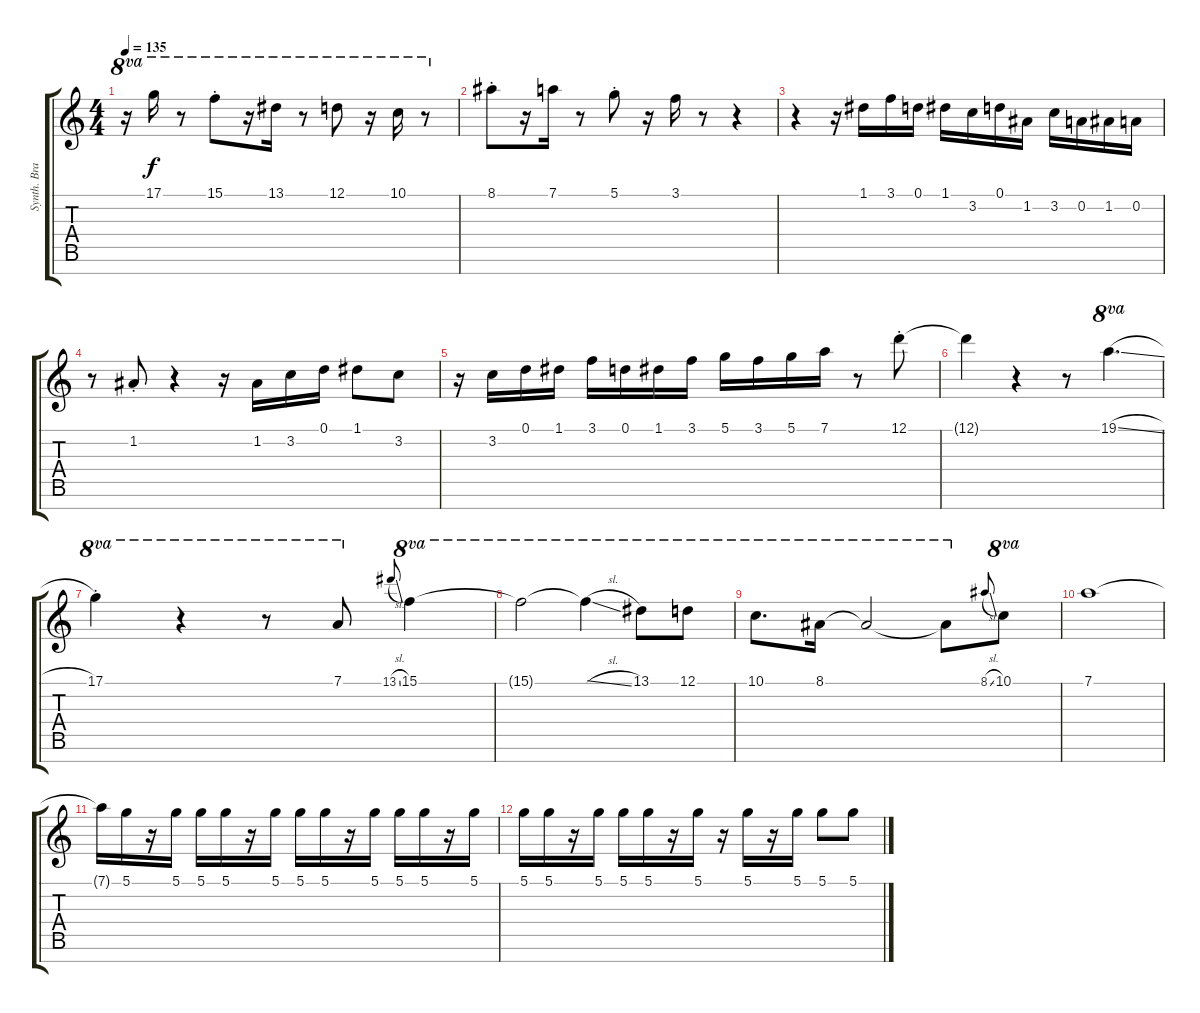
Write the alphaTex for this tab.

\track ("Synth. Brass" "Synth. Bra") {instrument synthbrass1}
\staff {score tabs}
\tuning (D5 A4 F4 C4 G3 D3 A2) {hide}
\ts (4 4)
\tempo 135
\clef g2
\ks c
r.16{ot 8va dy f} 17.1.16{ot 8va} r.8{ot 8va} 15.1{st}.8{ot 8va} r.16{ot 8va} 13.1.16{ot 8va} r.8{ot 8va} 12.1.8{ot 8va} r.16{ot 8va} 10.1.16{ot 8va} r.8{ot 8va} |
8.1{st}.8 r.16 7.1.16 r.8 5.1{st}.8 r.16 3.1.16 r.8 r.4 |
r.4 r.16 1.1.16 3.1.16 0.1.16 1.1.16 3.2.16 0.1.16 1.2.16 3.2.16 0.2.16 1.2.16 0.2.16 |
r.8 1.2{st}.8 r.4 r.16 1.2.16 3.2.16 0.1.16 1.1.8 3.2.8 |
r.16 3.2.16 0.1.16 1.1.16 3.1.16 0.1.16 1.1.16 3.1.16 5.1.16 3.1.16 5.1.16 7.1.16 r.8 12.1{st}.8 |
12.1{t}.4 r.4 r.8 19.1{sl}.4{d ot 8va} |
17.1{st}.4{ot 8va} r.4{ot 8va} r.8{ot 8va} 7.1.8{ot 8va} 13.1{sl}.8{gr onbeat} 15.1.4{ot 8va} |
15.1{t}.2{ot 8va} 15.1{sl t}.4{ot 8va} 13.1.8{ot 8va} 12.1.8{ot 8va} |
10.1.8{d ot 8va} 8.1.16{ot 8va} 8.1{t}.2{ot 8va} 8.1{t}.8{ot 8va} 8.1{sl}.8{gr onbeat} 10.1.8{ot 8va} |
7.1.1 |
7.1{t}.16 5.1.16 r.16 5.1.16 5.1.16 5.1.16 r.16 5.1.16 5.1.16 5.1.16 r.16 5.1.16 5.1.16 5.1.16 r.16 5.1.16 |
5.1.16 5.1.16 r.16 5.1.16 5.1.16 5.1.16 r.16 5.1.16 r.16 5.1.16 r.16 5.1.16 5.1.8 5.1.8
